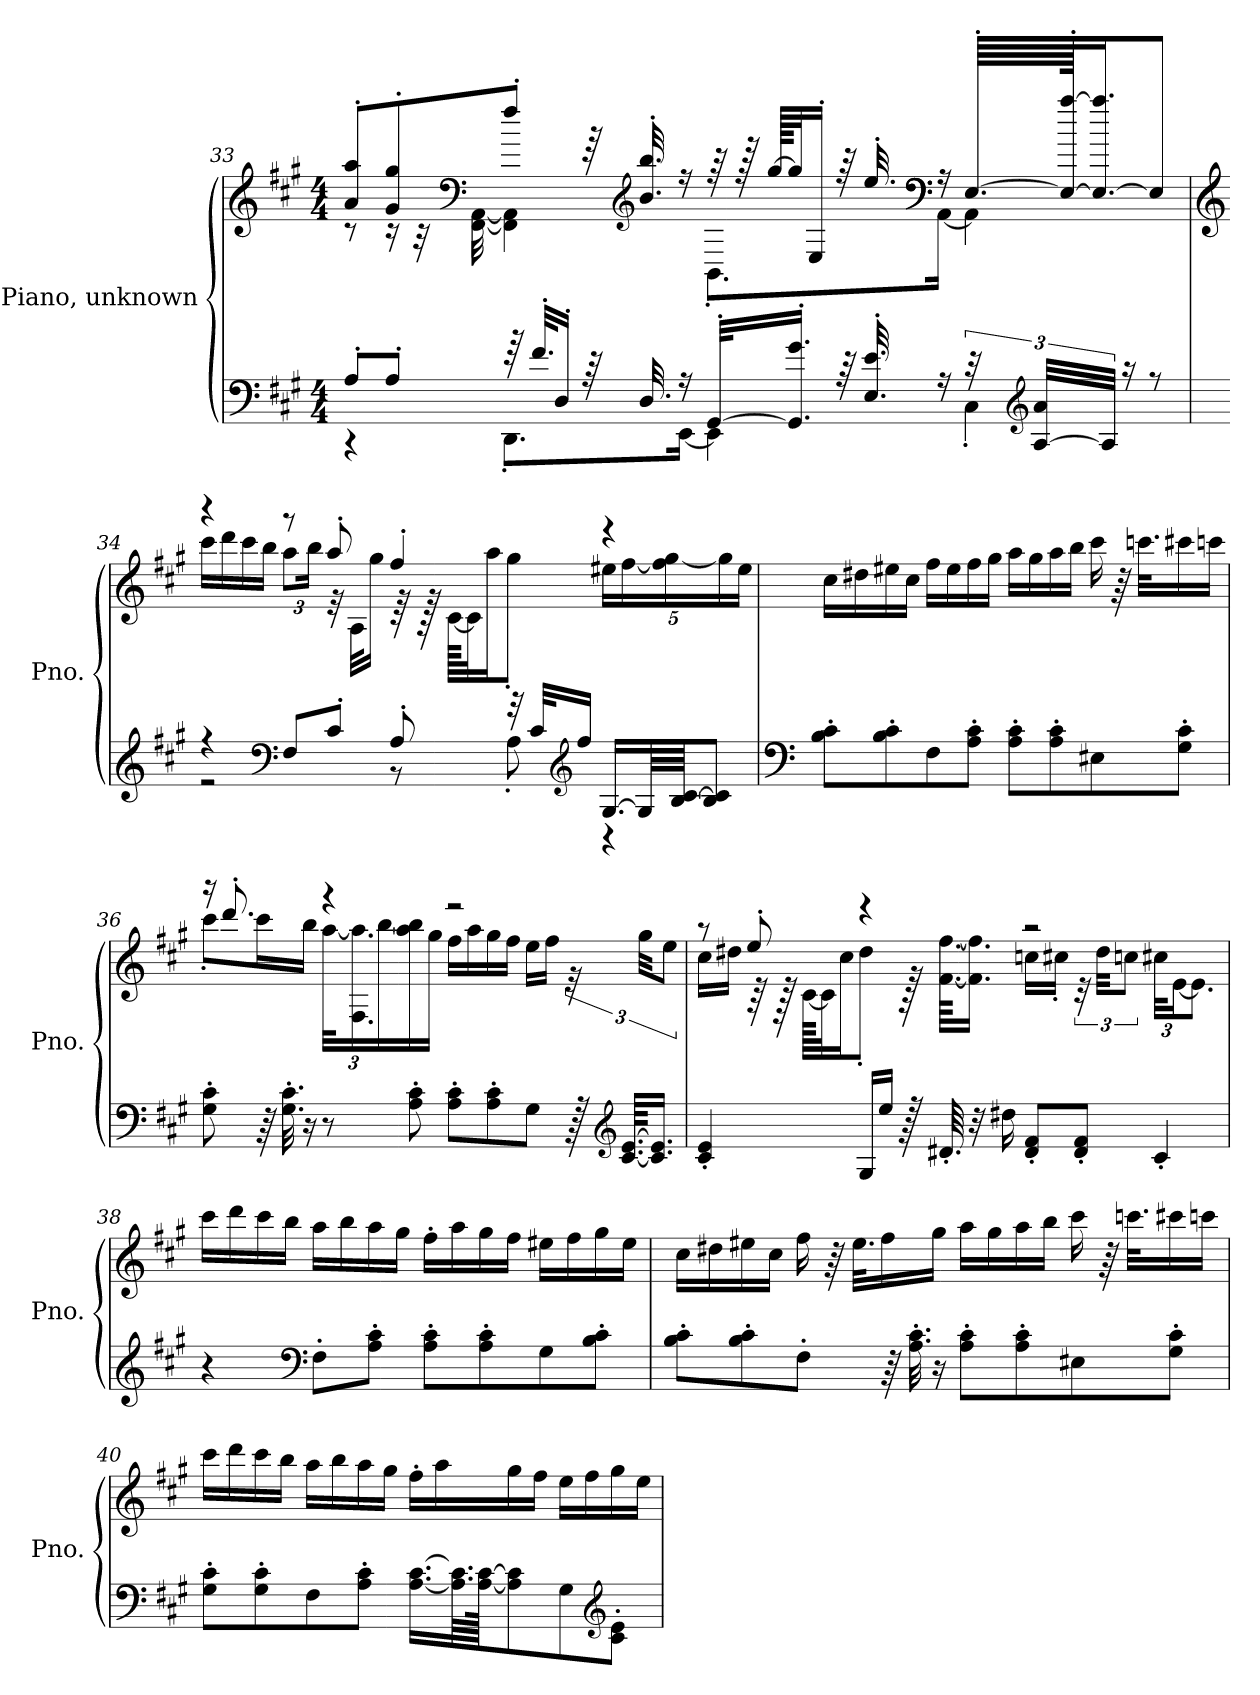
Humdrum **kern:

**kern	**kern
*part1	*part1
*staff2	*staff1
*I"Piano, unknown	*
*I'Pno.	*
!!LO:LB:g=z
*clefF4	*clefG2
*k[f#c#g#]	*k[f#c#g#]
*M4/4	*M4/4
=33	=33
*^	*^
8A'/L	4r	8a/' 8aa/'L	8r
8A'/J	.	8g#/' 8gg#/'	16r
.	.	.	32r
*	*	*clefF4	*
.	.	.	[32FF#\ [32AA\
64r	8.DD'\L	8ff#'/J	4FF#\] 4AA\]
32.f#'/KLL	.	.	.
16D'/JJ	.	.	.
64r	.	64r	.
*	*	*clefG2	*
32.D/	.	32.b/' 32.bb/'	.
16r	[16EE\Jk	16r	.
[32GG#'/KLL	4EE\]	64r	8.BB'\L
.	.	128r	.
.	.	[128gg#/KKLLL	.
16.GG#/]' 16.g#/'JJ	.	32gg#/J]	.
.	.	16E'/JJ	.
64r	.	64r	.
32.E/' 32.e/'	.	32.ee'/	.
*	*	*clefF4	*
16r	.	16r	[16AA\Jk
48r	4C#'\	[64.E'/LLLL	4AA\]
*clefG2	*	*	*
[48A/ 48a/LLL	.	.	.
.	.	128E/_' [128aa/'JJK	.
.	.	16.E/_ 16.aa/]J	.
48A/JJJ]	.	.	.
16r	.	.	.
8r	.	8E/J]	.
!!LO:LB:g=z	!!
=34	=34	=34	=34
*	*	*clefG2	*
4r	2r	4r	16ccc#\LL
.	.	.	16ddd\
.	.	.	16ccc#\
.	.	.	16bb\JJ
*clefF4	*	*	*
*	*	*	*Xbrackettup
8F#/L	.	8r	12aa\L
.	.	.	24bb\Jk
8c#'/J	.	8aa'/	32r
.	.	.	32A\KLL
.	.	.	16gg#\JJ
8A'/	8r	4ff#'/	64r
.	.	.	128r
.	.	.	[128c#\KKLLL
.	.	.	32c#\J]
.	.	.	16aa\J
32r	8A'\	.	8gg#'\J
32c#/KLL	.	.	.
*clefG2	*	*	*
16ff#/JJ	.	.	.
[16.G#/LL	4r	4r	20ee#X\LL
.	.	.	[20ff#\
64G#/LL]	.	.	.
.	.	.	20ff#\] [20gg#\
[64B/ [64c#/JJJ	.	.	.
8B/] 8c#/]J	.	.	.
.	.	.	20gg#\]
.	.	.	20ee#\JJ
*v	*v	*	*
*	*v	*v
!!LO:LB:g=z
=35	=35
*clefF4	*
8B\' 8c#\'L	16cc#\LL
.	16dd#X\
8B\' 8c#\'	16ee#X\
.	16cc#\JJ
8F#\	16ff#\LL
.	16ee#\
8A\' 8c#\'J	16ff#\
.	16gg#\JJ
8A\' 8c#\'L	16aa\LL
.	16gg#\
8A\' 8c#\'	16aa\
.	16bb\JJ
8E#X\	16ccc#\
.	64r
.	32.cccn\KLL
8G#\' 8c#\'J	16ccc#X\
.	16cccn\JJ
!!LO:LB:g=z
=36	=36
*	*^
8G#\' 8c#\'	16r	8ccc#'\L
.	8.ddd'/	.
64r	.	16ccc#\L
32.G#\' 32.c#\'	.	.
16r	.	16bb\JJ
8r	4r	[48aa\KLL
.	.	24.F#\ 24.aa\]
.	.	[24bb\
8A\' 8c#\'	.	16aa\ 16bb\]
.	.	16gg#\JJ
8A\' 8c#\'L	2r	16ff#\LL
.	.	16aa\
8A\' 8c#\'	.	16gg#\
.	.	16ff#\JJ
8G#\J	.	16ee\LL
.	.	16ff#\JJ
*	*	*brackettup
128r	.	48r
*clefG2	*	*
[64.c#/ [64.e/KKLL	.	.
.	.	48gg#\KKL
16.c#/] 16.e/]JJ	.	.
.	.	12ee\J
!!LO:PB:g=z	!!
=37	=37	=37
4c#/' 4e/'	8r	16cc#\LL
.	.	16dd#X\JJ
.	8ee'/	64r
.	.	128r
.	.	[128c#\KKLLL
.	.	32c#\J]
.	.	16cc#\J
16G#/LL	4r	8dd#'\J
16ee/JJ	.	.
128r	.	128r
64.d#X'/	.	[64.f#\ [64.ff#\KKLL
32r	.	16.f#\] 16.ff#\]JJ
16dd#X\	.	.
8d#/' 8f#/'L	2r	16ccn\LL
.	.	16cc#X'\JJ
8d#/' 8f#/'J	.	48r
.	.	48dd#\KKL
.	.	12ccn\J
*	*	*Xbrackettup
4c#'/	.	48cc#X\KLL
.	.	[24e\J
.	.	8.e\J]
*	*v	*v
!!LO:LB:g=z
=38	=38
4r	16ccc#\LL
.	16ddd\
.	16ccc#\
.	16bb\JJ
*clefF4	*
8F#'\L	16aa\LL
.	16bb\
8A\' 8c#\'J	16aa\
.	16gg#\JJ
8A\' 8c#\'L	16ff#'\LL
.	16aa\
8A\' 8c#\'	16gg#\
.	16ff#\JJ
8G#\	16ee#X\LL
.	16ff#\
8B\' 8c#\'J	16gg#\
.	16ee#\JJ
=39	=39
8B\' 8c#\'L	16cc#\LL
.	16dd#X\
8B\' 8c#\'	16ee#X\
.	16cc#\JJ
8F#'\J	16ff#\
.	64r
.	32.ee#\KLL
64r	16ff#\
32.A\' 32.c#\'	.
16r	16gg#\JJ
8A\' 8c#\'L	16aa\LL
.	16gg#\
8A\' 8c#\'	16aa\
.	16bb\JJ
8E#X\	16ccc#\
.	64r
.	32.cccn\KLL
8G#\' 8c#\'J	16ccc#X\
.	16cccn\JJ
!!LO:LB:g=z
=40	=40
8G#\' 8c#\'L	16ccc#\LL
.	16ddd\
8G#\' 8c#\'	16ccc#\
.	16bb\JJ
8F#\	16aa\LL
.	16bb\
8A\' 8c#\'J	16aa\
.	16gg#\JJ
[16.A\ [16.c#\LL	16ff#'\LL
.	16aa\
64.A\] 64.c#\]LL	.
[128A\ [128c#\JJJK	.
8A\] 8c#\]	16gg#\
.	16ff#\JJ
8G#\	16ee\LL
.	16ff#\
*clefG2	*
8c#\' 8e\'J	16gg#\
.	16ee\JJ
=	=
*-	*-
